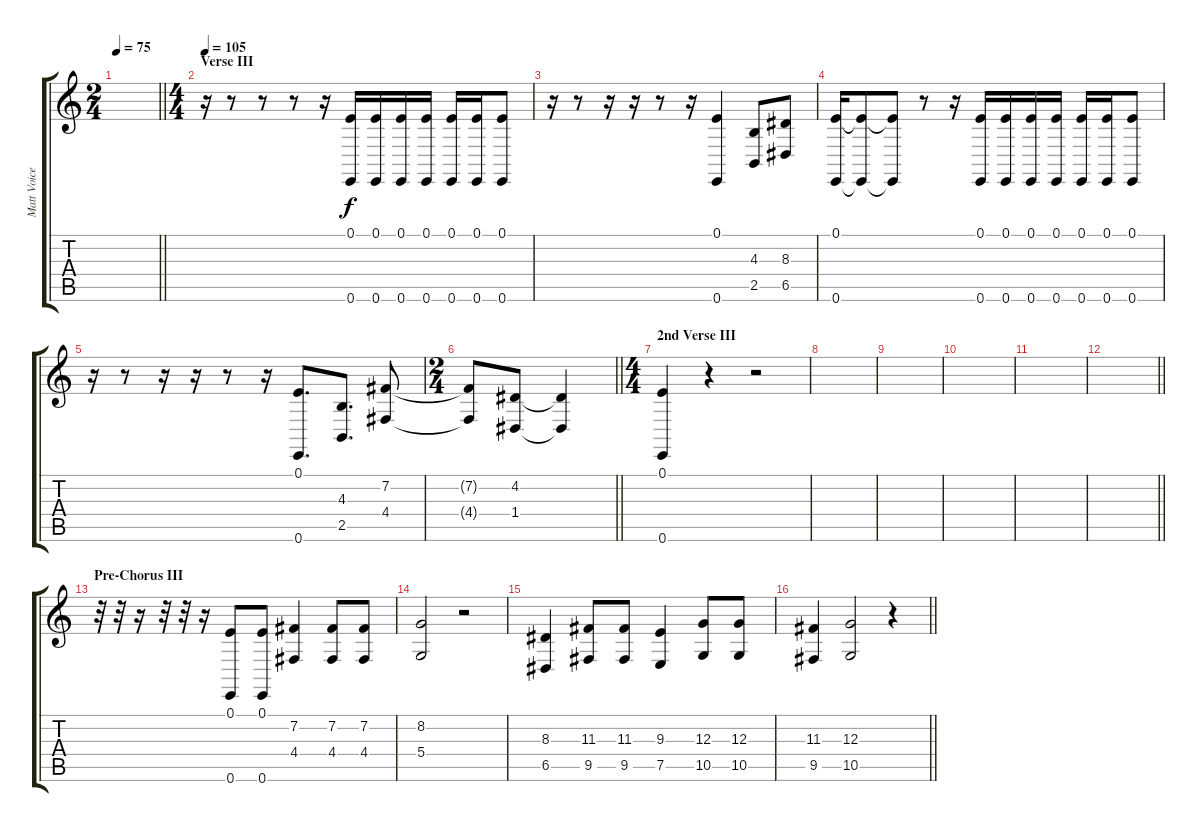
\track ("Matt Voices" "Matt Voice") {instrument synthstrings2}
\staff {score tabs}
\tuning (E4 B3 G3 D3 A2 E2) {hide}
\ts (2 4)
\tempo 75
\clef g2
\barLineRight lightlight
\ks c
|
\ts (4 4)
\section ("" "Verse III")
\tempo 105
r.16 r.8 r.8 r.8 r.16 (0.1 0.6).16 (0.1 0.6).16 (0.1 0.6).16 (0.1 0.6).16 (0.1 0.6).16 (0.1 0.6).16 (0.1 0.6).8 |
r.16 r.8 r.16 r.16 r.8 r.16 (0.1 0.6).4 (4.3 2.5).8 (8.3 6.5).8 |
(0.1 0.6).16 (0.1{t} 0.6{t}).8 (0.1{t} 0.6{t}).8 r.8 r.16 (0.1 0.6).16 (0.1 0.6).16 (0.1 0.6).16 (0.1 0.6).16 (0.1 0.6).16 (0.1 0.6).16 (0.1 0.6).8 |
r.16 r.8 r.16 r.16 r.8 r.16 (0.1 0.6).8{d} (4.3 2.5).8{d} (7.2 4.4).8 |
\ts (2 4)
\barLineRight lightlight
(7.2{t} 4.4{t}).8 (4.2 1.4).8 (4.2{t} 1.4{t}).4 |
\ts (4 4)
\section ("" "2nd Verse III")
(0.1 0.6).4 r.4 r.2 |
|
|
|
|
\barLineRight lightlight
|
\section ("" "Pre-Chorus III")
r.32 r.32 r.16 r.32 r.32 r.16 (0.1 0.6).8 (0.1 0.6).8 (7.2 4.4).4 (7.2 4.4).8 (7.2 4.4).8 |
(8.2 5.4).2 r.2 |
(8.3 6.5).4 (11.3 9.5).8 (11.3 9.5).8 (9.3 7.5).4 (12.3 10.5).8 (12.3 10.5).8 |
\barLineRight lightlight
(11.3 9.5).4 (12.3 10.5).2 r.4
